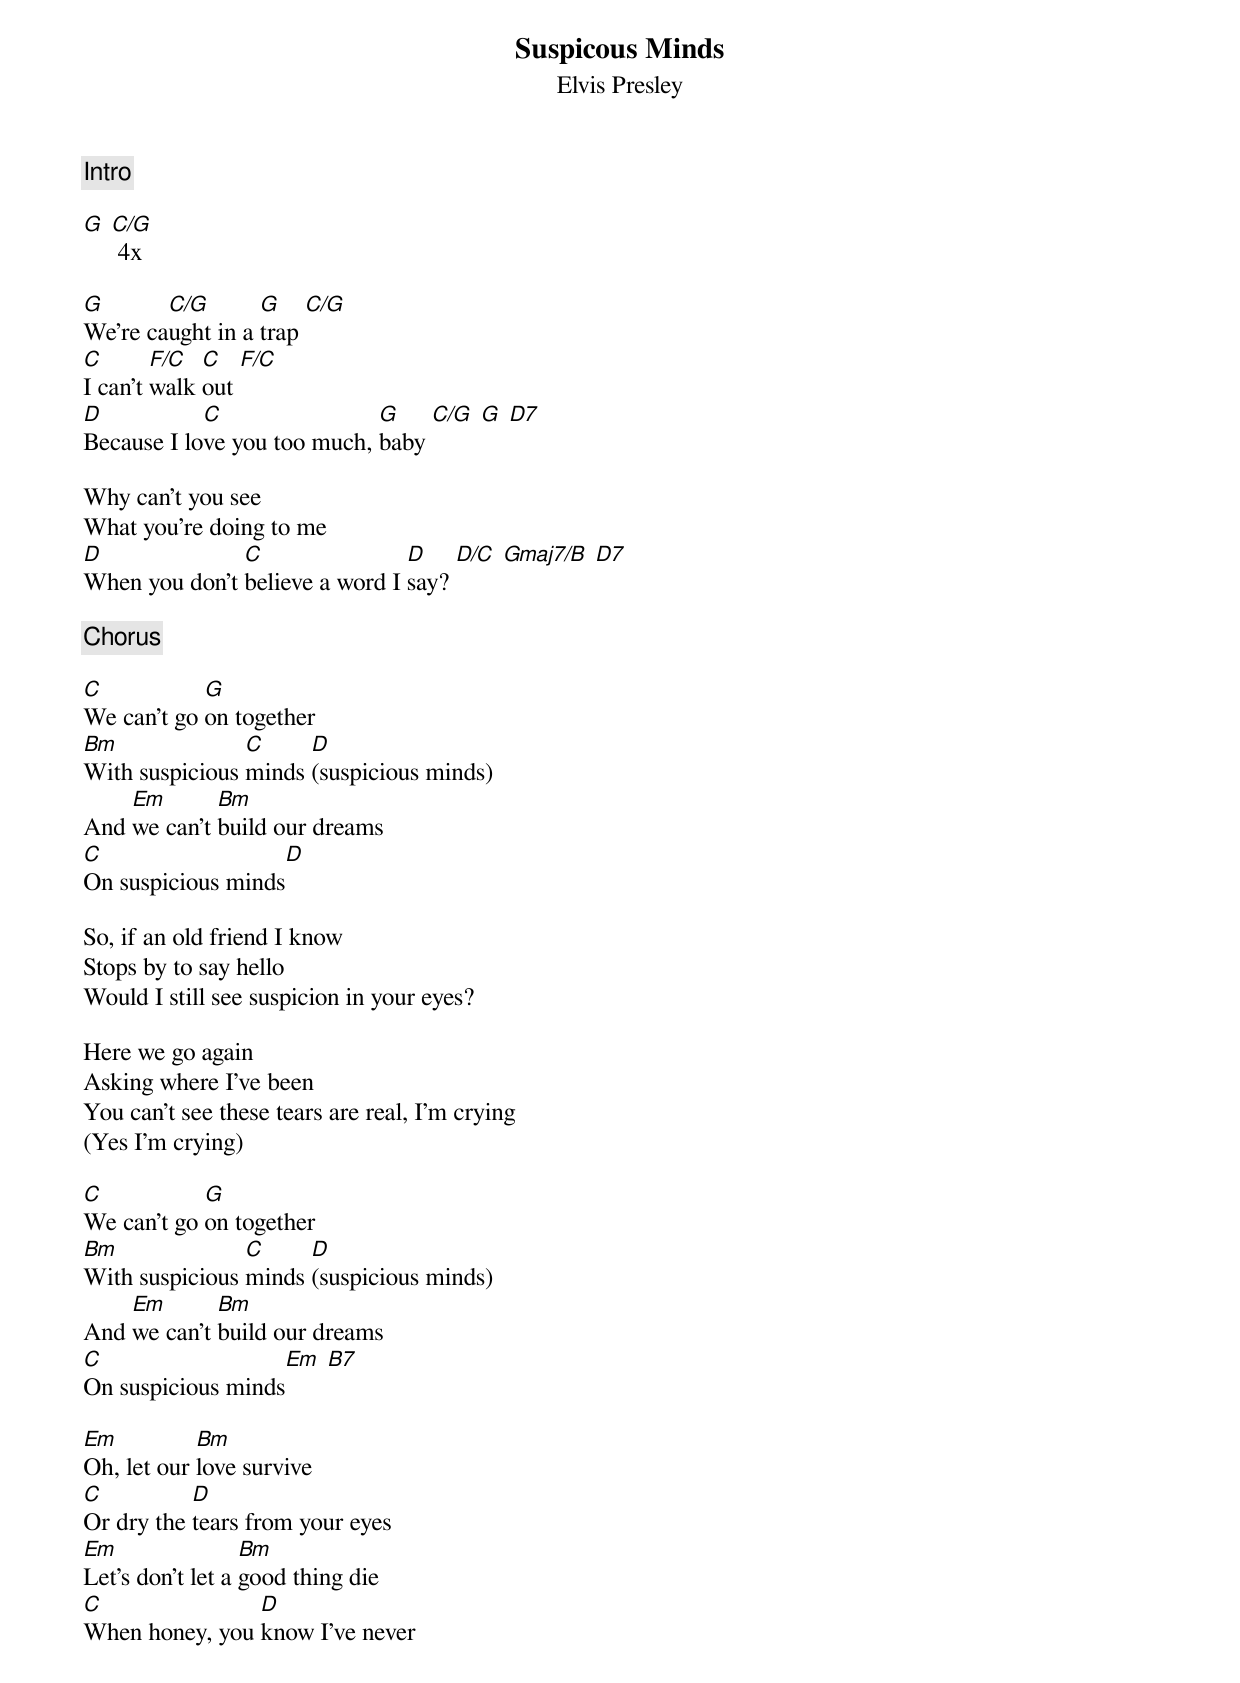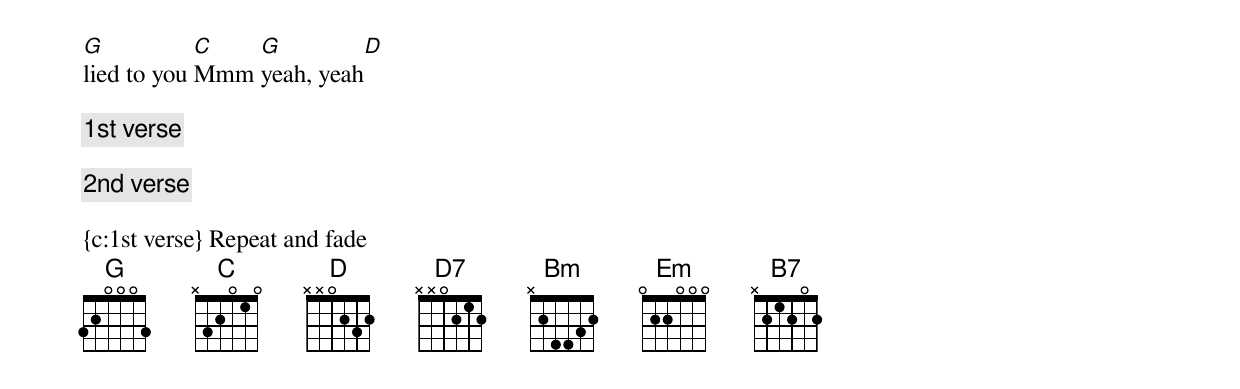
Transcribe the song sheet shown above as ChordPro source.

{title:Suspicous Minds}
{subtitle:Elvis Presley}
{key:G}

{c:Intro}

[G] [C/G] 4x

[G]We're ca[C/G]ught in a [G]trap [C/G]
[C]I can't [F/C]walk [C]out [F/C]
[D]Because I lo[C]ve you too much, [G]baby [C/G] [G] [D7]

Why can't you see
What you're doing to me
[D]When you don't [C]believe a word I [D]say? [D/C] [Gmaj7/B] [D7]

{c:Chorus}

[C]We can't go [G]on together
[Bm]With suspicious [C]minds [D](suspicious minds)
And [Em]we can't [Bm]build our dreams
[C]On suspicious minds[D]

So, if an old friend I know
Stops by to say hello
Would I still see suspicion in your eyes?

Here we go again
Asking where I've been
You can't see these tears are real, I'm crying
(Yes I'm crying)

[C]We can't go [G]on together
[Bm]With suspicious [C]minds [D](suspicious minds)
And [Em]we can't [Bm]build our dreams
[C]On suspicious minds[Em] [B7]

[Em]Oh, let our [Bm]love survive
[C]Or dry the [D]tears from your eyes
[Em]Let's don't let a [Bm]good thing die
[C]When honey, you [D]know I've never
[G]lied to you [C]Mmm [G]yeah, yeah[D]

{c:1st verse}

{c:2nd verse}

{c:1st verse} Repeat and fade
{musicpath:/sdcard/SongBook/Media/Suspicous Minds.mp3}
